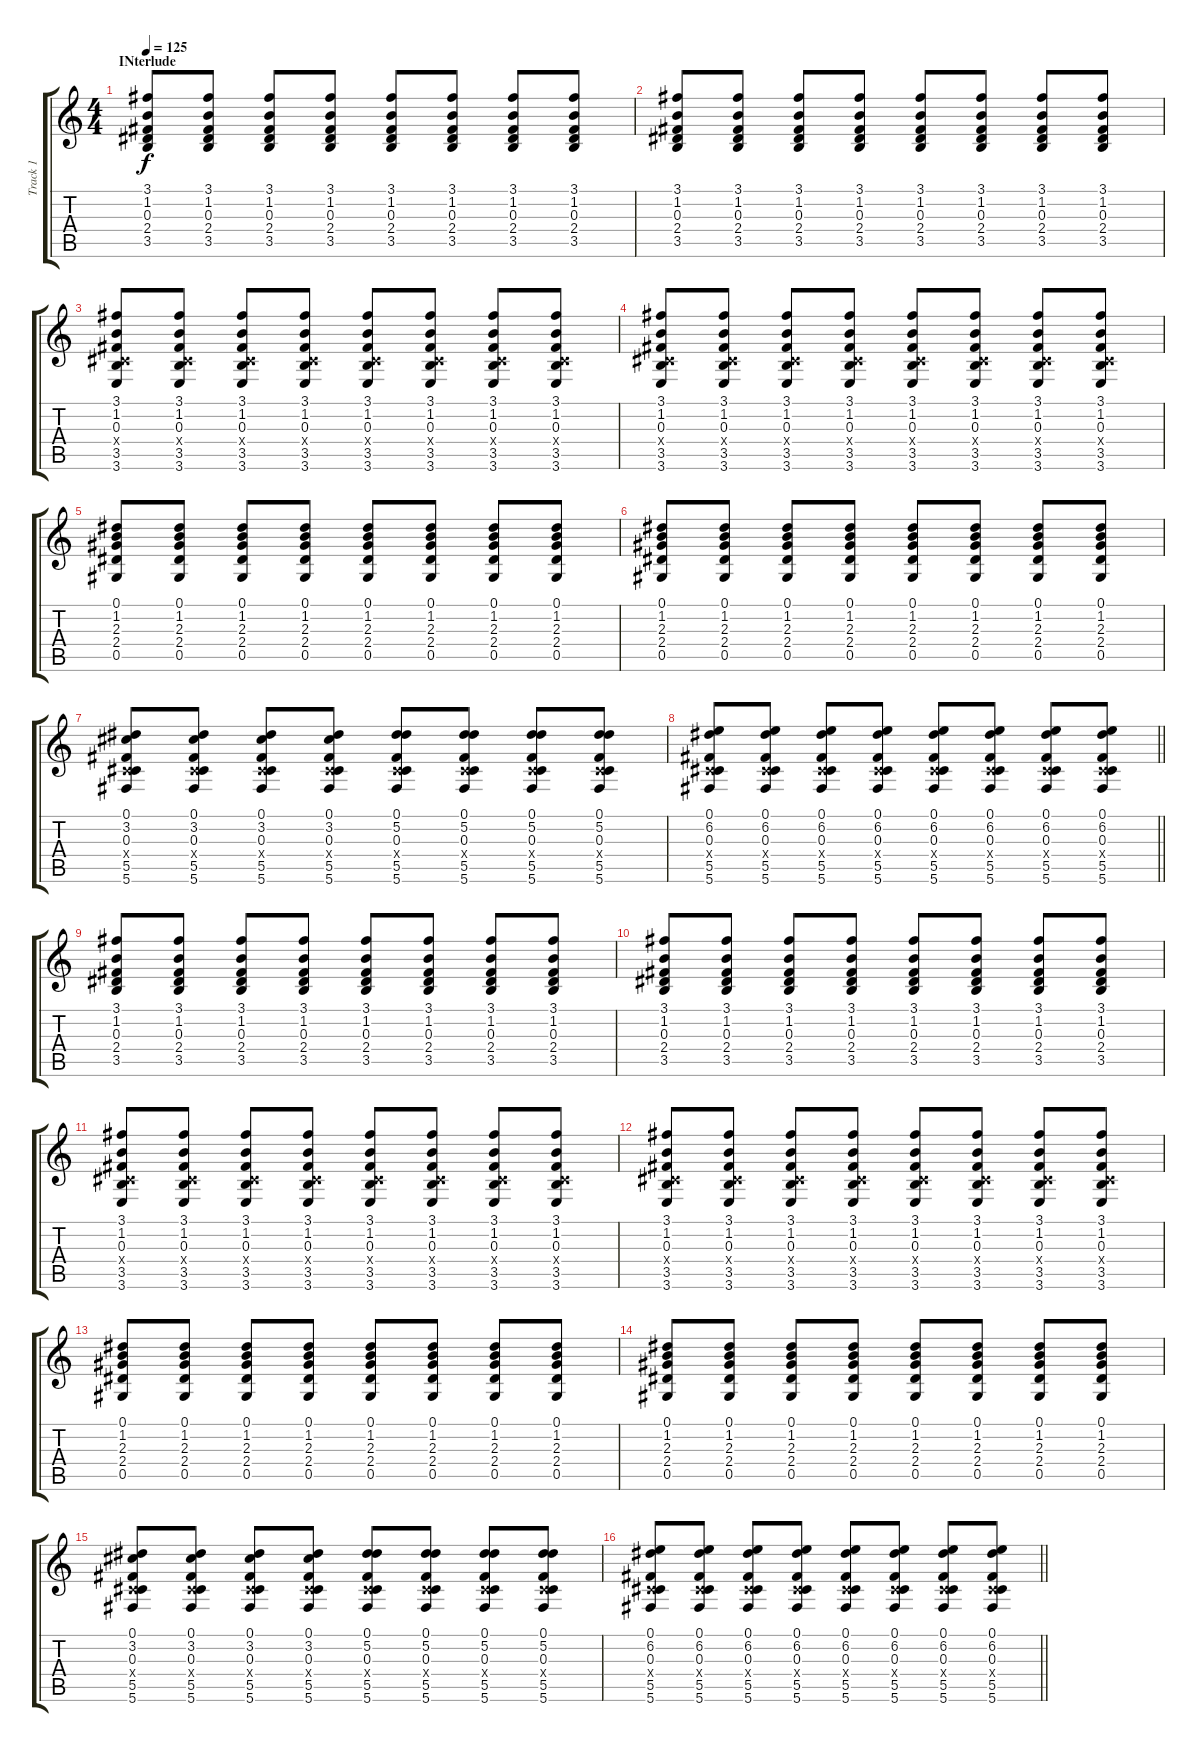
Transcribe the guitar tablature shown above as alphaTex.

\track ("Track 1" "Track 1") {instrument electricguitarjazz}
\staff {score tabs}
\tuning (Eb4 Bb3 Gb3 Db3 Ab2 Db2) {hide}
\ts (4 4)
\section ("" "INterlude")
\tempo 125
\clef g2
\ks c
(3.1 1.2 0.3 2.4 3.5).8{dy f} (3.1 1.2 0.3 2.4 3.5).8 (3.1 1.2 0.3 2.4 3.5).8 (3.1 1.2 0.3 2.4 3.5).8 (3.1 1.2 0.3 2.4 3.5).8 (3.1 1.2 0.3 2.4 3.5).8 (3.1 1.2 0.3 2.4 3.5).8 (3.1 1.2 0.3 2.4 3.5).8 |
(3.1 1.2 0.3 2.4 3.5).8 (3.1 1.2 0.3 2.4 3.5).8 (3.1 1.2 0.3 2.4 3.5).8 (3.1 1.2 0.3 2.4 3.5).8 (3.1 1.2 0.3 2.4 3.5).8 (3.1 1.2 0.3 2.4 3.5).8 (3.1 1.2 0.3 2.4 3.5).8 (3.1 1.2 0.3 2.4 3.5).8 |
(3.1 1.2 0.3 0.4{x} 3.5 3.6).8 (3.1 1.2 0.3 0.4{x} 3.5 3.6).8 (3.1 1.2 0.3 0.4{x} 3.5 3.6).8 (3.1 1.2 0.3 0.4{x} 3.5 3.6).8 (3.1 1.2 0.3 0.4{x} 3.5 3.6).8 (3.1 1.2 0.3 0.4{x} 3.5 3.6).8 (3.1 1.2 0.3 0.4{x} 3.5 3.6).8 (3.1 1.2 0.3 0.4{x} 3.5 3.6).8 |
(3.1 1.2 0.3 0.4{x} 3.5 3.6).8 (3.1 1.2 0.3 0.4{x} 3.5 3.6).8 (3.1 1.2 0.3 0.4{x} 3.5 3.6).8 (3.1 1.2 0.3 0.4{x} 3.5 3.6).8 (3.1 1.2 0.3 0.4{x} 3.5 3.6).8 (3.1 1.2 0.3 0.4{x} 3.5 3.6).8 (3.1 1.2 0.3 0.4{x} 3.5 3.6).8 (3.1 1.2 0.3 0.4{x} 3.5 3.6).8 |
(0.1 1.2 2.3 2.4 0.5).8 (0.1 1.2 2.3 2.4 0.5).8 (0.1 1.2 2.3 2.4 0.5).8 (0.1 1.2 2.3 2.4 0.5).8 (0.1 1.2 2.3 2.4 0.5).8 (0.1 1.2 2.3 2.4 0.5).8 (0.1 1.2 2.3 2.4 0.5).8 (0.1 1.2 2.3 2.4 0.5).8 |
(0.1 1.2 2.3 2.4 0.5).8 (0.1 1.2 2.3 2.4 0.5).8 (0.1 1.2 2.3 2.4 0.5).8 (0.1 1.2 2.3 2.4 0.5).8 (0.1 1.2 2.3 2.4 0.5).8 (0.1 1.2 2.3 2.4 0.5).8 (0.1 1.2 2.3 2.4 0.5).8 (0.1 1.2 2.3 2.4 0.5).8 |
(0.1 3.2 0.3 0.4{x} 5.5 5.6).8 (0.1 3.2 0.3 0.4{x} 5.5 5.6).8 (0.1 3.2 0.3 0.4{x} 5.5 5.6).8 (0.1 3.2 0.3 0.4{x} 5.5 5.6).8 (0.1 5.2 0.3 0.4{x} 5.5 5.6).8 (0.1 5.2 0.3 0.4{x} 5.5 5.6).8 (0.1 5.2 0.3 0.4{x} 5.5 5.6).8 (0.1 5.2 0.3 0.4{x} 5.5 5.6).8 |
\barLineRight lightlight
(0.1 6.2 0.3 0.4{x} 5.5 5.6).8 (0.1 6.2 0.3 0.4{x} 5.5 5.6).8 (0.1 6.2 0.3 0.4{x} 5.5 5.6).8 (0.1 6.2 0.3 0.4{x} 5.5 5.6).8 (0.1 6.2 0.3 0.4{x} 5.5 5.6).8 (0.1 6.2 0.3 0.4{x} 5.5 5.6).8 (0.1 6.2 0.3 0.4{x} 5.5 5.6).8 (0.1 6.2 0.3 0.4{x} 5.5 5.6).8 |
(3.1 1.2 0.3 2.4 3.5).8 (3.1 1.2 0.3 2.4 3.5).8 (3.1 1.2 0.3 2.4 3.5).8 (3.1 1.2 0.3 2.4 3.5).8 (3.1 1.2 0.3 2.4 3.5).8 (3.1 1.2 0.3 2.4 3.5).8 (3.1 1.2 0.3 2.4 3.5).8 (3.1 1.2 0.3 2.4 3.5).8 |
(3.1 1.2 0.3 2.4 3.5).8 (3.1 1.2 0.3 2.4 3.5).8 (3.1 1.2 0.3 2.4 3.5).8 (3.1 1.2 0.3 2.4 3.5).8 (3.1 1.2 0.3 2.4 3.5).8 (3.1 1.2 0.3 2.4 3.5).8 (3.1 1.2 0.3 2.4 3.5).8 (3.1 1.2 0.3 2.4 3.5).8 |
(3.1 1.2 0.3 0.4{x} 3.5 3.6).8 (3.1 1.2 0.3 0.4{x} 3.5 3.6).8 (3.1 1.2 0.3 0.4{x} 3.5 3.6).8 (3.1 1.2 0.3 0.4{x} 3.5 3.6).8 (3.1 1.2 0.3 0.4{x} 3.5 3.6).8 (3.1 1.2 0.3 0.4{x} 3.5 3.6).8 (3.1 1.2 0.3 0.4{x} 3.5 3.6).8 (3.1 1.2 0.3 0.4{x} 3.5 3.6).8 |
(3.1 1.2 0.3 0.4{x} 3.5 3.6).8 (3.1 1.2 0.3 0.4{x} 3.5 3.6).8 (3.1 1.2 0.3 0.4{x} 3.5 3.6).8 (3.1 1.2 0.3 0.4{x} 3.5 3.6).8 (3.1 1.2 0.3 0.4{x} 3.5 3.6).8 (3.1 1.2 0.3 0.4{x} 3.5 3.6).8 (3.1 1.2 0.3 0.4{x} 3.5 3.6).8 (3.1 1.2 0.3 0.4{x} 3.5 3.6).8 |
(0.1 1.2 2.3 2.4 0.5).8 (0.1 1.2 2.3 2.4 0.5).8 (0.1 1.2 2.3 2.4 0.5).8 (0.1 1.2 2.3 2.4 0.5).8 (0.1 1.2 2.3 2.4 0.5).8 (0.1 1.2 2.3 2.4 0.5).8 (0.1 1.2 2.3 2.4 0.5).8 (0.1 1.2 2.3 2.4 0.5).8 |
(0.1 1.2 2.3 2.4 0.5).8 (0.1 1.2 2.3 2.4 0.5).8 (0.1 1.2 2.3 2.4 0.5).8 (0.1 1.2 2.3 2.4 0.5).8 (0.1 1.2 2.3 2.4 0.5).8 (0.1 1.2 2.3 2.4 0.5).8 (0.1 1.2 2.3 2.4 0.5).8 (0.1 1.2 2.3 2.4 0.5).8 |
(0.1 3.2 0.3 0.4{x} 5.5 5.6).8 (0.1 3.2 0.3 0.4{x} 5.5 5.6).8 (0.1 3.2 0.3 0.4{x} 5.5 5.6).8 (0.1 3.2 0.3 0.4{x} 5.5 5.6).8 (0.1 5.2 0.3 0.4{x} 5.5 5.6).8 (0.1 5.2 0.3 0.4{x} 5.5 5.6).8 (0.1 5.2 0.3 0.4{x} 5.5 5.6).8 (0.1 5.2 0.3 0.4{x} 5.5 5.6).8 |
\barLineRight lightlight
(0.1 6.2 0.3 0.4{x} 5.5 5.6).8 (0.1 6.2 0.3 0.4{x} 5.5 5.6).8 (0.1 6.2 0.3 0.4{x} 5.5 5.6).8 (0.1 6.2 0.3 0.4{x} 5.5 5.6).8 (0.1 6.2 0.3 0.4{x} 5.5 5.6).8 (0.1 6.2 0.3 0.4{x} 5.5 5.6).8 (0.1 6.2 0.3 0.4{x} 5.5 5.6).8 (0.1 6.2 0.3 0.4{x} 5.5 5.6).8
